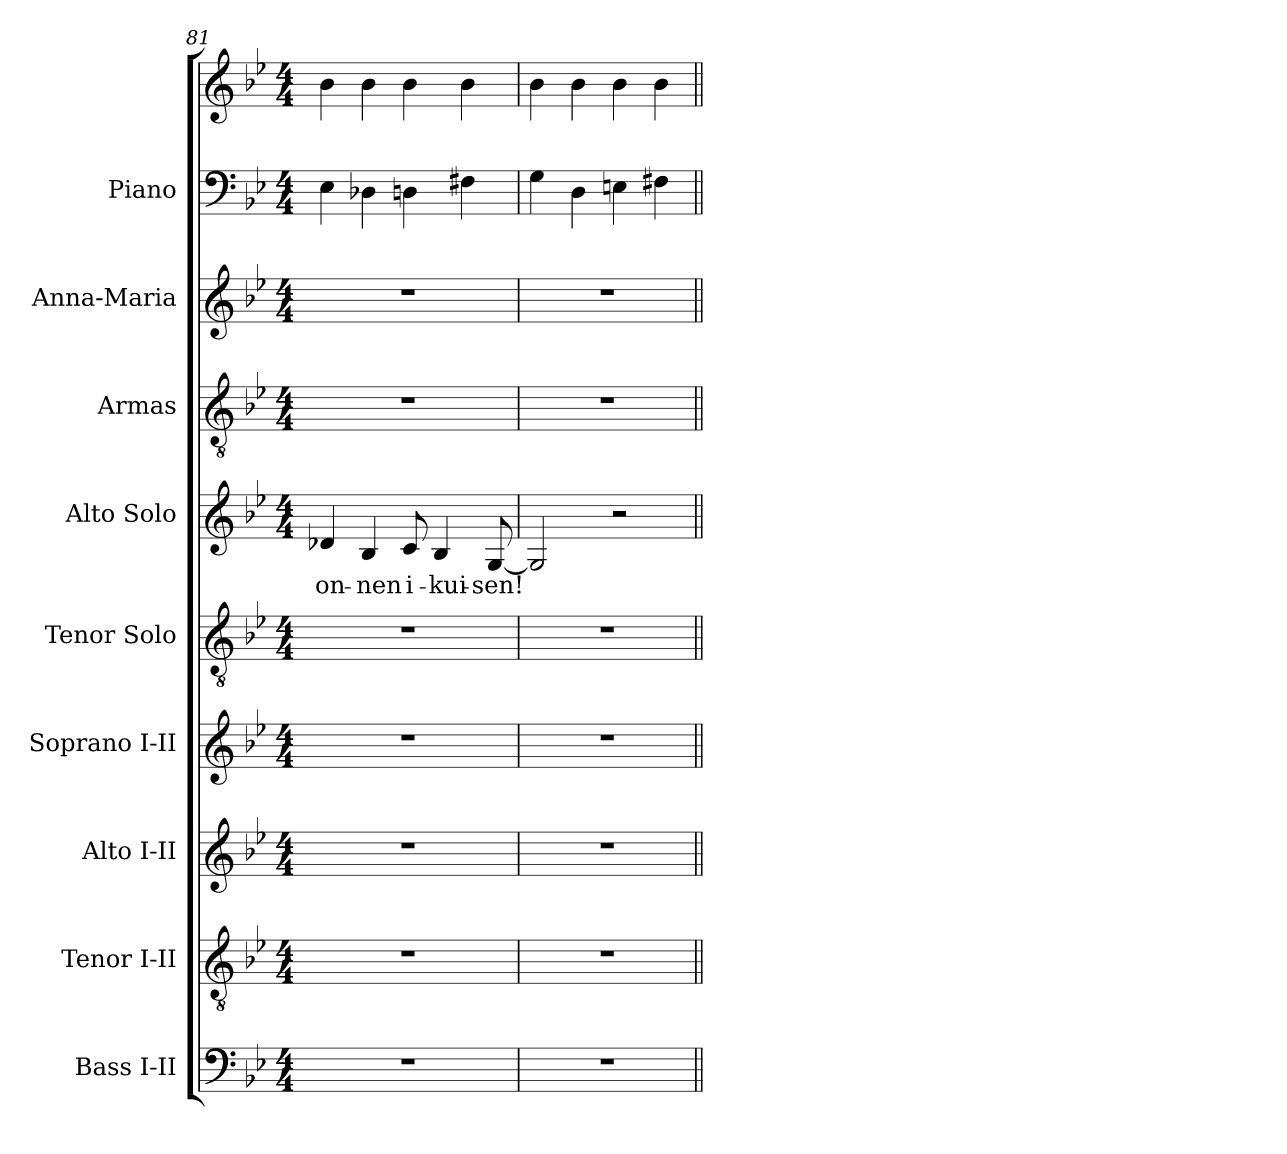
**kern	**kern	**kern	**kern	**kern	**kern	**text	**kern	**kern	**kern	**kern
*part9	*part8	*part7	*part6	*part5	*part4	*part4	*part3	*part2	*part1	*part1
*staff10	*staff9	*staff8	*staff7	*staff6	*staff5	*staff5	*staff4	*staff3	*staff2	*staff1
*I"Bass I-II	*I"Tenor I-II	*I"Alto I-II	*I"Soprano I-II	*I"Tenor Solo	*I"Alto Solo	*	*I"Armas	*I"Anna-Maria	*I"Piano	*
*I'B.	*I'T.	*I'A.	*I'S.	*I'T. Solo	*I'A. Solo	*	*I'Armas	*I'A-M	*I'Pno.	*
*clefF4	*clefGv2	*clefG2	*clefG2	*clefGv2	*clefG2	*	*clefGv2	*clefG2	*clefF4	*clefG2
*	*ITrd7c12	*	*	*ITrd7c12	*	*	*ITrd7c12	*	*	*
*k[b-e-]	*k[b-e-]	*k[b-e-]	*k[b-e-]	*k[b-e-]	*k[b-e-]	*	*k[b-e-]	*k[b-e-]	*k[b-e-]	*k[b-e-]
*B-:	*B-:	*B-:	*B-:	*B-:	*B-:	*	*B-:	*B-:	*B-:	*B-:
*M4/4	*M4/4	*M4/4	*M4/4	*M4/4	*M4/4	*	*M4/4	*M4/4	*M4/4	*M4/4
=81	=81	=81	=81	=81	=81	=81	=81	=81	=81	=81
!	!	!	!	!	!	!LO:LY:b:color=#000000	!	!	!	!
1r	1r	1r	1r	1r	4d-Xi/	on-	1r	1r	4E-i\	4b-i
!	!	!	!	!	!	!LO:LY:b:color=#000000	!	!	!	!
.	.	.	.	.	4B-i/	-nen	.	.	4D-Xi\	4b-i
!	!	!	!	!	!	!LO:LY:b:color=#000000	!	!	!	!
.	.	.	.	.	8ci/	i-	.	.	4Dni\	4b-i
!	!	!	!	!	!	!LO:LY:b:color=#000000	!	!	!	!
.	.	.	.	.	4B-i/	-kui-	.	.	.	.
.	.	.	.	.	.	.	.	.	4F#Xi\	4b-i
!	!	!	!	!	!	!LO:LY:b:color=#000000	!	!	!	!
.	.	.	.	.	[<8Gi/	-sen!	.	.	.	.
=82	=82	=82	=82	=82	=82	=82	=82	=82	=82	=82
1r	1r	1r	1r	1r	2Gi/]	.	1r	1r	4Gi\	4b-i
.	.	.	.	.	.	.	.	.	4Di\	4b-i
.	.	.	.	.	2r	.	.	.	4Eni\	4b-i
.	.	.	.	.	.	.	.	.	4F#Xi\	4b-i
=||	=||	=||	=||	=||	=||	=||	=||	=||	=||	=||
*-	*-	*-	*-	*-	*-	*-	*-	*-	*-	*-
